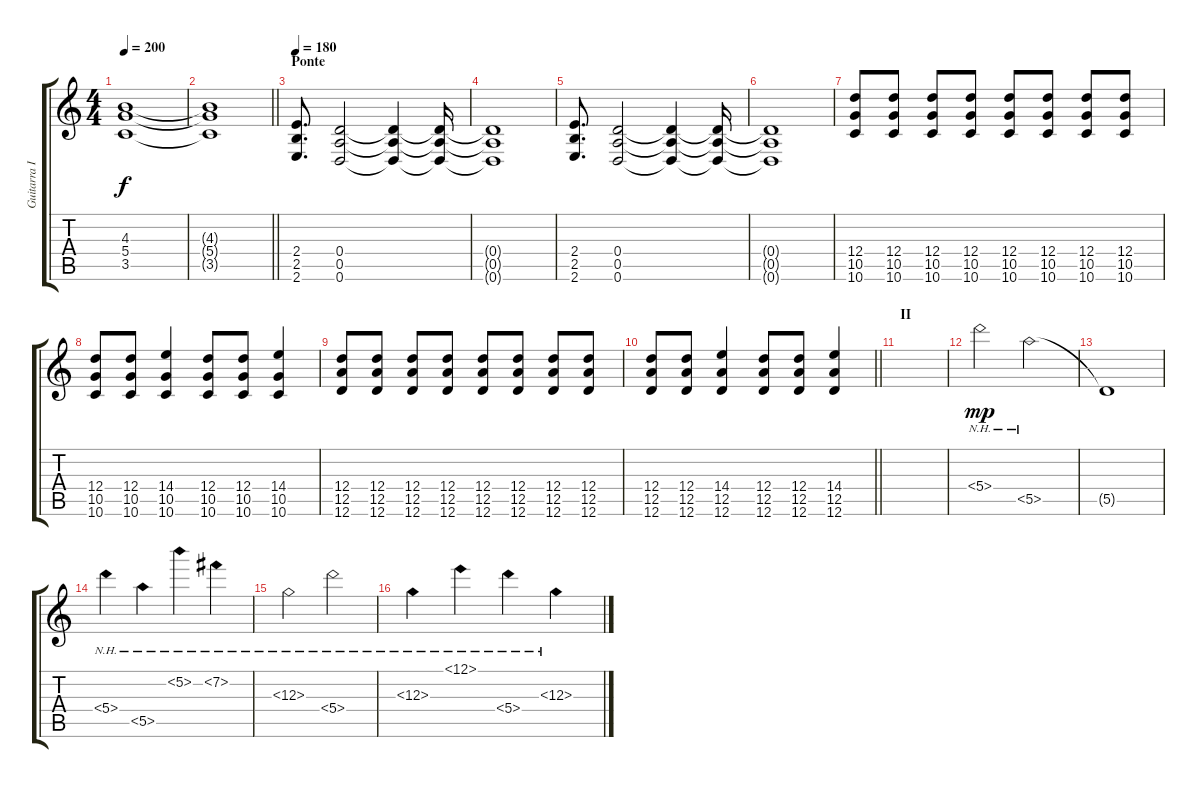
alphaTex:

\track ("Guitarra I" "Guitarra I") {instrument distortionguitar}
\staff {score tabs}
\tuning (E4 B3 G3 D3 A2 D2) {hide}
\ts (4 4)
\tempo 200
\clef g2
\ks c
(4.3 5.4 3.5).1{dy f} |
\barLineRight lightlight
(4.3{t} 5.4{t} 3.5{t}).1 |
\section ("" "Ponte")
\tempo 180
(2.4 2.5 2.6).8{d} (0.4 0.5 0.6).2 (0.4{t} 0.5{t} 0.6{t}).4 (0.4{t} 0.5{t} 0.6{t}).16 |
(0.4{t} 0.5{t} 0.6{t}).1 |
(2.4 2.5 2.6).8{d} (0.4 0.5 0.6).2 (0.4{t} 0.5{t} 0.6{t}).4 (0.4{t} 0.5{t} 0.6{t}).16 |
(0.4{t} 0.5{t} 0.6{t}).1 |
(12.4 10.5 10.6).8 (12.4 10.5 10.6).8 (12.4 10.5 10.6).8 (12.4 10.5 10.6).8 (12.4 10.5 10.6).8 (12.4 10.5 10.6).8 (12.4 10.5 10.6).8 (12.4 10.5 10.6).8 |
(12.4 10.5 10.6).8 (12.4 10.5 10.6).8 (14.4 10.5 10.6).4 (12.4 10.5 10.6).8 (12.4 10.5 10.6).8 (14.4 10.5 10.6).4 |
(12.4 12.5 12.6).8 (12.4 12.5 12.6).8 (12.4 12.5 12.6).8 (12.4 12.5 12.6).8 (12.4 12.5 12.6).8 (12.4 12.5 12.6).8 (12.4 12.5 12.6).8 (12.4 12.5 12.6).8 |
\barLineRight lightlight
(12.4 12.5 12.6).8 (12.4 12.5 12.6).8 (14.4 12.5 12.6).4 (12.4 12.5 12.6).8 (12.4 12.5 12.6).8 (14.4 12.5 12.6).4 |
\section ("" "II")
|
5.4{nh}.2{dy mp} 5.5{nh}.2 |
5.5{t}.1 |
5.4{nh}.4 5.5{nh}.4 5.2{nh}.4 7.2{nh}.4 |
12.3{nh}.2 5.4{nh}.2 |
12.3{nh}.4 12.1{nh}.4 5.4{nh}.4 12.3{nh}.4
